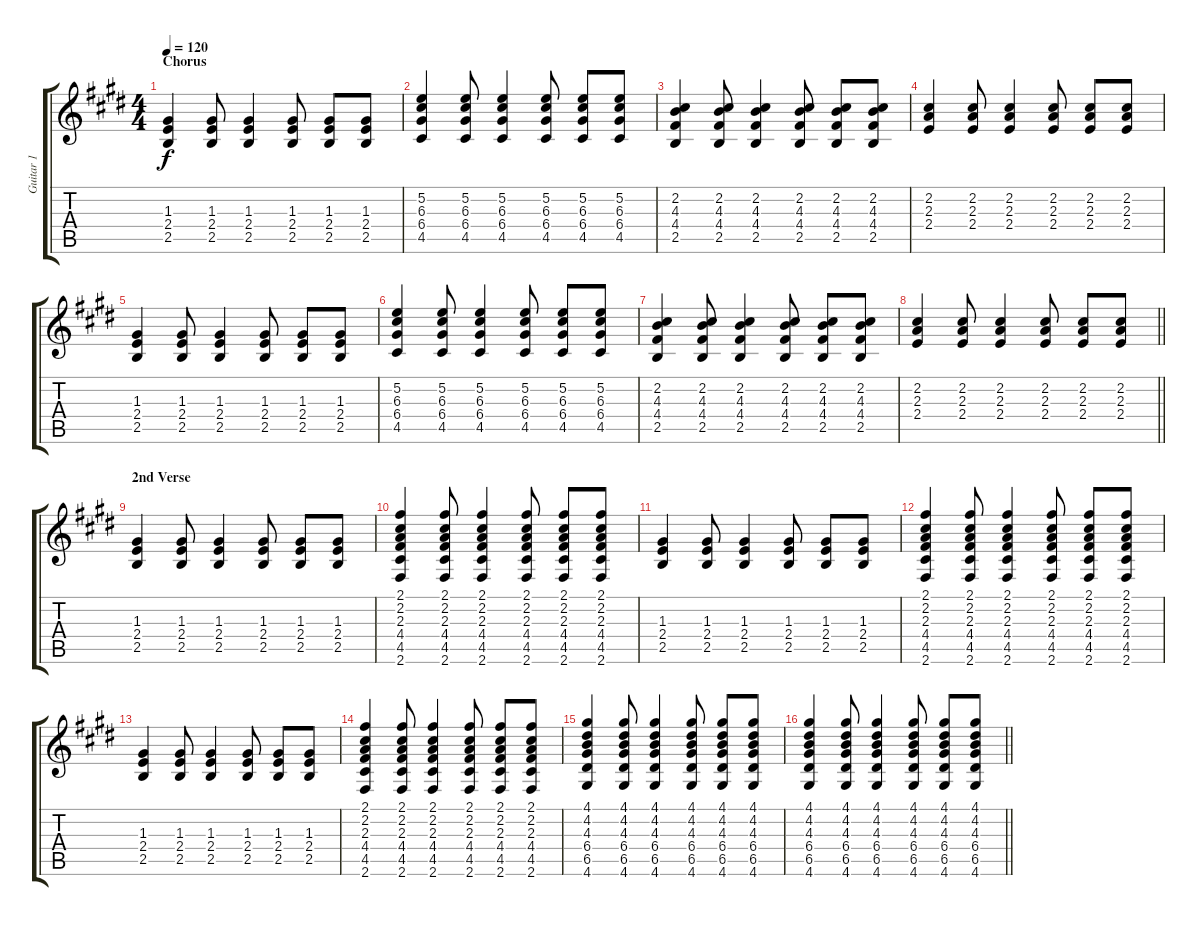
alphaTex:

\track ("Guitar 1" "Guitar 1") {instrument electricguitarmuted}
\staff {score tabs}
\tuning (E4 B3 G3 D3 A2 E2) {hide}
\ts (4 4)
\section ("" "Chorus")
\tempo 120
\clef g2
\ks c#minor
(1.3 2.4 2.5).4{dy f} (1.3 2.4 2.5).8 (1.3 2.4 2.5).4 (1.3 2.4 2.5).8 (1.3 2.4 2.5).8 (1.3 2.4 2.5).8 |
(5.2 6.3 6.4 4.5).4 (5.2 6.3 6.4 4.5).8 (5.2 6.3 6.4 4.5).4 (5.2 6.3 6.4 4.5).8 (5.2 6.3 6.4 4.5).8 (5.2 6.3 6.4 4.5).8 |
(2.2 4.3 4.4 2.5).4 (2.2 4.3 4.4 2.5).8 (2.2 4.3 4.4 2.5).4 (2.2 4.3 4.4 2.5).8 (2.2 4.3 4.4 2.5).8 (2.2 4.3 4.4 2.5).8 |
(2.2 2.3 2.4).4 (2.2 2.3 2.4).8 (2.2 2.3 2.4).4 (2.2 2.3 2.4).8 (2.2 2.3 2.4).8 (2.2 2.3 2.4).8 |
(1.3 2.4 2.5).4 (1.3 2.4 2.5).8 (1.3 2.4 2.5).4 (1.3 2.4 2.5).8 (1.3 2.4 2.5).8 (1.3 2.4 2.5).8 |
(5.2 6.3 6.4 4.5).4 (5.2 6.3 6.4 4.5).8 (5.2 6.3 6.4 4.5).4 (5.2 6.3 6.4 4.5).8 (5.2 6.3 6.4 4.5).8 (5.2 6.3 6.4 4.5).8 |
(2.2 4.3 4.4 2.5).4 (2.2 4.3 4.4 2.5).8 (2.2 4.3 4.4 2.5).4 (2.2 4.3 4.4 2.5).8 (2.2 4.3 4.4 2.5).8 (2.2 4.3 4.4 2.5).8 |
\barLineRight lightlight
(2.2 2.3 2.4).4 (2.2 2.3 2.4).8 (2.2 2.3 2.4).4 (2.2 2.3 2.4).8 (2.2 2.3 2.4).8 (2.2 2.3 2.4).8 |
\section ("" "2nd Verse")
(1.3 2.4 2.5).4 (1.3 2.4 2.5).8 (1.3 2.4 2.5).4 (1.3 2.4 2.5).8 (1.3 2.4 2.5).8 (1.3 2.4 2.5).8 |
(2.1 2.2 2.3 4.4 4.5 2.6).4 (2.1 2.2 2.3 4.4 4.5 2.6).8 (2.1 2.2 2.3 4.4 4.5 2.6).4 (2.1 2.2 2.3 4.4 4.5 2.6).8 (2.1 2.2 2.3 4.4 4.5 2.6).8 (2.1 2.2 2.3 4.4 4.5 2.6).8 |
\ks e
(1.3 2.4 2.5).4 (1.3 2.4 2.5).8 (1.3 2.4 2.5).4 (1.3 2.4 2.5).8 (1.3 2.4 2.5).8 (1.3 2.4 2.5).8 |
\ks c#minor
(2.1 2.2 2.3 4.4 4.5 2.6).4 (2.1 2.2 2.3 4.4 4.5 2.6).8 (2.1 2.2 2.3 4.4 4.5 2.6).4 (2.1 2.2 2.3 4.4 4.5 2.6).8 (2.1 2.2 2.3 4.4 4.5 2.6).8 (2.1 2.2 2.3 4.4 4.5 2.6).8 |
(1.3 2.4 2.5).4 (1.3 2.4 2.5).8 (1.3 2.4 2.5).4 (1.3 2.4 2.5).8 (1.3 2.4 2.5).8 (1.3 2.4 2.5).8 |
(2.1 2.2 2.3 4.4 4.5 2.6).4 (2.1 2.2 2.3 4.4 4.5 2.6).8 (2.1 2.2 2.3 4.4 4.5 2.6).4 (2.1 2.2 2.3 4.4 4.5 2.6).8 (2.1 2.2 2.3 4.4 4.5 2.6).8 (2.1 2.2 2.3 4.4 4.5 2.6).8 |
\ks e
(4.1 4.2 4.3 6.4 6.5 4.6).4 (4.1 4.2 4.3 6.4 6.5 4.6).8 (4.1 4.2 4.3 6.4 6.5 4.6).4 (4.1 4.2 4.3 6.4 6.5 4.6).8 (4.1 4.2 4.3 6.4 6.5 4.6).8 (4.1 4.2 4.3 6.4 6.5 4.6).8 |
\barLineRight lightlight
\ks c#minor
(4.1 4.2 4.3 6.4 6.5 4.6).4 (4.1 4.2 4.3 6.4 6.5 4.6).8 (4.1 4.2 4.3 6.4 6.5 4.6).4 (4.1 4.2 4.3 6.4 6.5 4.6).8 (4.1 4.2 4.3 6.4 6.5 4.6).8 (4.1 4.2 4.3 6.4 6.5 4.6).8
